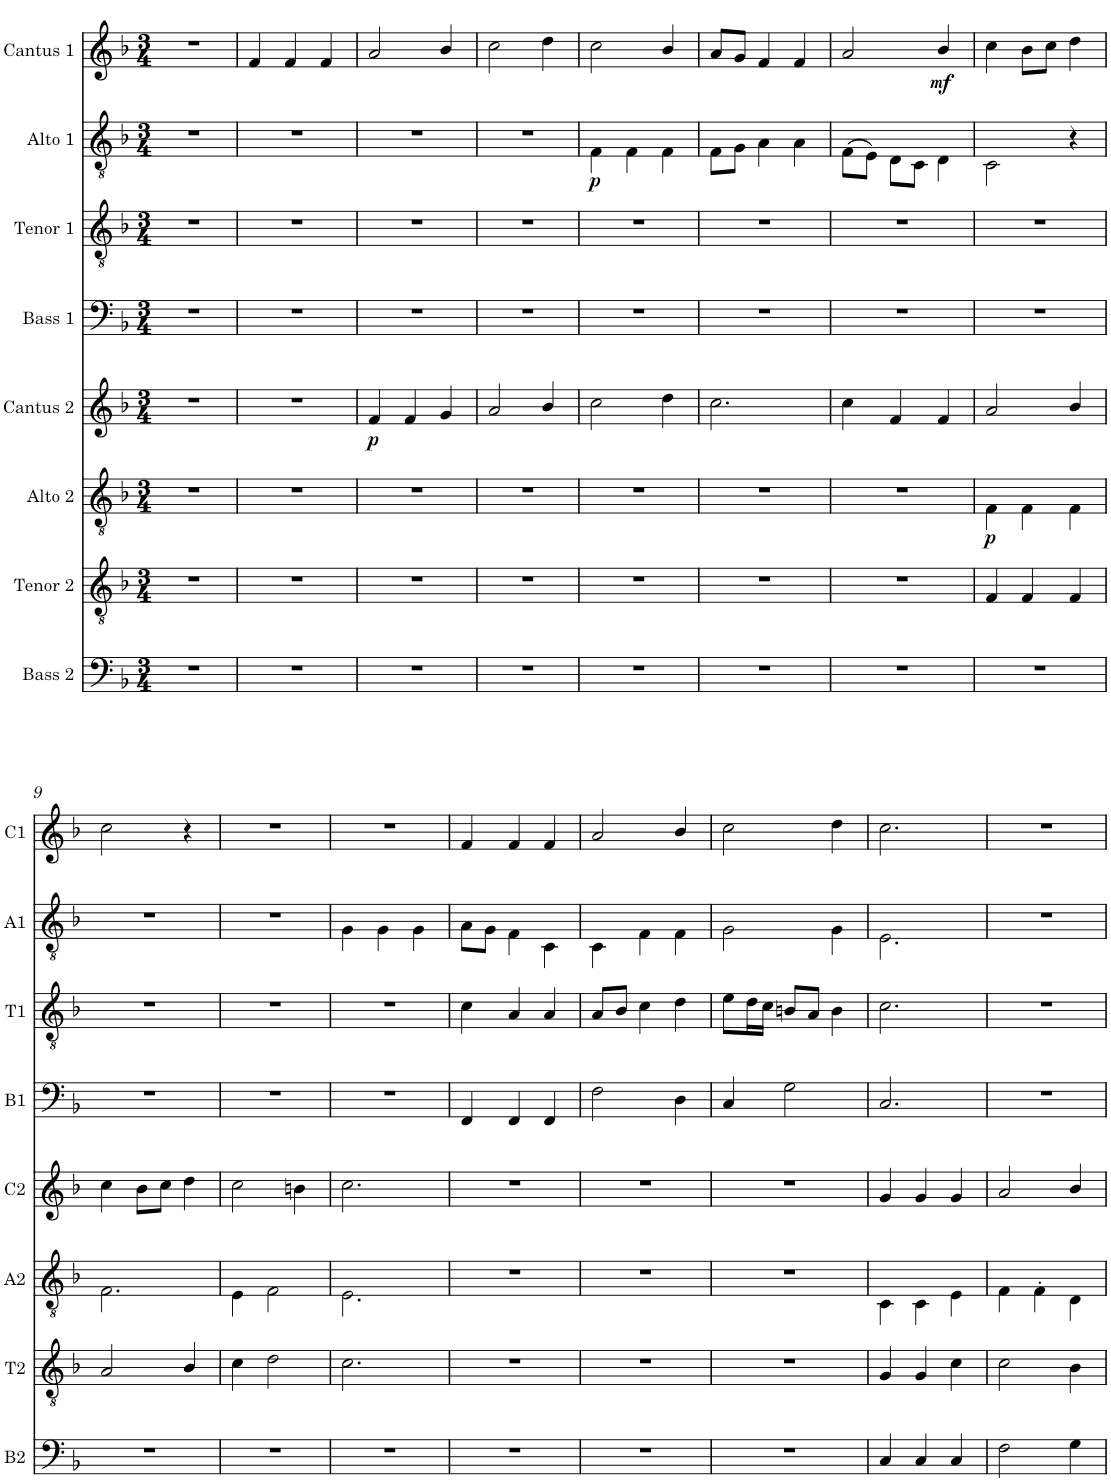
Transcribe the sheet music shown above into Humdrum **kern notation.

**kern	**kern	**kern	**dynam	**kern	**dynam	**kern	**kern	**kern	**dynam	**kern	**dynam
*part8	*part7	*part6	*part6	*part5	*part5	*part4	*part3	*part2	*part2	*part1	*part1
*staff8	*staff7	*staff6	*staff6	*staff5	*staff5	*staff4	*staff3	*staff2	*staff2	*staff1	*staff1
*I"Bass 2	*I"Tenor 2	*I"Alto 2	*	*I"Cantus 2	*	*I"Bass 1	*I"Tenor 1	*I"Alto 1	*	*I"Cantus 1	*
*I'B2	*I'T2	*I'A2	*	*I'C2	*	*I'B1	*I'T1	*I'A1	*	*I'C1	*
*clefF4	*clefGv2	*clefGv2	*	*clefG2	*	*clefF4	*clefGv2	*clefGv2	*	*clefG2	*
*k[b-]	*k[b-]	*k[b-]	*	*k[b-]	*	*k[b-]	*k[b-]	*k[b-]	*	*k[b-]	*
*M3/4	*M3/4	*M3/4	*	*M3/4	*	*M3/4	*M3/4	*M3/4	*	*M3/4	*
=1	=1	=1	=1	=1	=1	=1	=1	=1	=1	=1	=1
2.r	2.r	2.r	.	2.r	.	2.r	2.r	2.r	.	2.r	.
=2	=2	=2	=2	=2	=2	=2	=2	=2	=2	=2	=2
2.r	2.r	2.r	.	2.r	.	2.r	2.r	2.r	.	4f/	.
.	.	.	.	.	.	.	.	.	.	4f/	.
.	.	.	.	.	.	.	.	.	.	4f/	.
=3	=3	=3	=3	=3	=3	=3	=3	=3	=3	=3	=3
!	!	!	!	!	!LO:DY:b	!	!	!	!	!	!
2.r	2.r	2.r	.	4f/	p	2.r	2.r	2.r	.	2a/	.
.	.	.	.	4f/	.	.	.	.	.	.	.
.	.	.	.	4g/	.	.	.	.	.	4b-/	.
=4	=4	=4	=4	=4	=4	=4	=4	=4	=4	=4	=4
2.r	2.r	2.r	.	2a/	.	2.r	2.r	2.r	.	2cc\	.
.	.	.	.	4b-/	.	.	.	.	.	4dd\	.
=5	=5	=5	=5	=5	=5	=5	=5	=5	=5	=5	=5
!	!	!	!	!	!	!	!	!	!LO:DY:b	!	!
2.r	2.r	2.r	.	2cc\	.	2.r	2.r	4F\	p	2cc\	.
.	.	.	.	.	.	.	.	4F\	.	.	.
.	.	.	.	4dd\	.	.	.	4F\	.	4b-/	.
=6	=6	=6	=6	=6	=6	=6	=6	=6	=6	=6	=6
2.r	2.r	2.r	.	2.cc\	.	2.r	2.r	8F\L	.	8a/L	.
.	.	.	.	.	.	.	.	8G\J	.	8g/J	.
.	.	.	.	.	.	.	.	4A\	.	4f/	.
.	.	.	.	.	.	.	.	4A\	.	4f/	.
=7	=7	=7	=7	=7	=7	=7	=7	=7	=7	=7	=7
2.r	2.r	2.r	.	4cc\	.	2.r	2.r	(>8F\L	.	2a/	.
.	.	.	.	.	.	.	.	8E\J)	.	.	.
.	.	.	.	4f/	.	.	.	8D\L	.	.	.
.	.	.	.	.	.	.	.	8C\J	.	.	.
!	!	!	!	!	!	!	!	!	!	!	!LO:DY:b
.	.	.	.	4f/	.	.	.	4D\	.	4b-/	mf
=8	=8	=8	=8	=8	=8	=8	=8	=8	=8	=8	=8
!	!	!	!LO:DY:b	!	!	!	!	!	!	!	!
2.r	4F/	4F\	p	2a/	.	2.r	2.r	2C\	.	4cc\	.
.	4F/	4F\	.	.	.	.	.	.	.	8b-\L	.
.	.	.	.	.	.	.	.	.	.	8cc\J	.
.	4F/	4F\	.	4b-/	.	.	.	4r	.	4dd\	.
!!LO:LB:g=z
=9	=9	=9	=9	=9	=9	=9	=9	=9	=9	=9	=9
2.r	2A/	2.F\	.	4cc\	.	2.r	2.r	2.r	.	2cc\	.
.	.	.	.	8b-\L	.	.	.	.	.	.	.
.	.	.	.	8cc\J	.	.	.	.	.	.	.
.	4B-/	.	.	4dd\	.	.	.	.	.	4r	.
=10	=10	=10	=10	=10	=10	=10	=10	=10	=10	=10	=10
2.r	4c\	4E\	.	2cc\	.	2.r	2.r	2.r	.	2.r	.
.	2d\	2F\	.	.	.	.	.	.	.	.	.
.	.	.	.	4bn\	.	.	.	.	.	.	.
=11	=11	=11	=11	=11	=11	=11	=11	=11	=11	=11	=11
2.r	2.c\	2.E\	.	2.cc\	.	2.r	2.r	4G\	.	2.r	.
.	.	.	.	.	.	.	.	4G\	.	.	.
.	.	.	.	.	.	.	.	4G\	.	.	.
=12	=12	=12	=12	=12	=12	=12	=12	=12	=12	=12	=12
2.r	2.r	2.r	.	2.r	.	4FF/	4c\	8A\L	.	4f/	.
.	.	.	.	.	.	.	.	8G\J	.	.	.
.	.	.	.	.	.	4FF/	4A/	4F\	.	4f/	.
.	.	.	.	.	.	4FF/	4A/	4C\	.	4f/	.
=13	=13	=13	=13	=13	=13	=13	=13	=13	=13	=13	=13
2.r	2.r	2.r	.	2.r	.	2F\	8A/L	4C\	.	2a/	.
.	.	.	.	.	.	.	8B-/J	.	.	.	.
.	.	.	.	.	.	.	4c\	4F\	.	.	.
.	.	.	.	.	.	4D\	4d\	4F\	.	4b-/	.
=14	=14	=14	=14	=14	=14	=14	=14	=14	=14	=14	=14
2.r	2.r	2.r	.	2.r	.	4C/	8e\L	2G\	.	2cc\	.
.	.	.	.	.	.	.	16d\L	.	.	.	.
.	.	.	.	.	.	.	16c\JJ	.	.	.	.
.	.	.	.	.	.	2G\	8Bn/L	.	.	.	.
.	.	.	.	.	.	.	8A/J	.	.	.	.
.	.	.	.	.	.	.	4B\	4G\	.	4dd\	.
=15	=15	=15	=15	=15	=15	=15	=15	=15	=15	=15	=15
4C/	4G/	4C\	.	4g/	.	2.C/	2.c\	2.E\	.	2.cc\	.
4C/	4G/	4C\	.	4g/	.	.	.	.	.	.	.
4C/	4c\	4E\	.	4g/	.	.	.	.	.	.	.
=16	=16	=16	=16	=16	=16	=16	=16	=16	=16	=16	=16
2F\	2c\	4F\	.	2a/	.	2.r	2.r	2.r	.	2.r	.
.	.	4F'>\	.	.	.	.	.	.	.	.	.
4G\	4B-\	4D\	.	4b-/	.	.	.	.	.	.	.
=	=	=	=	=	=	=	=	=	=	=	=
*-	*-	*-	*-	*-	*-	*-	*-	*-	*-	*-	*-
